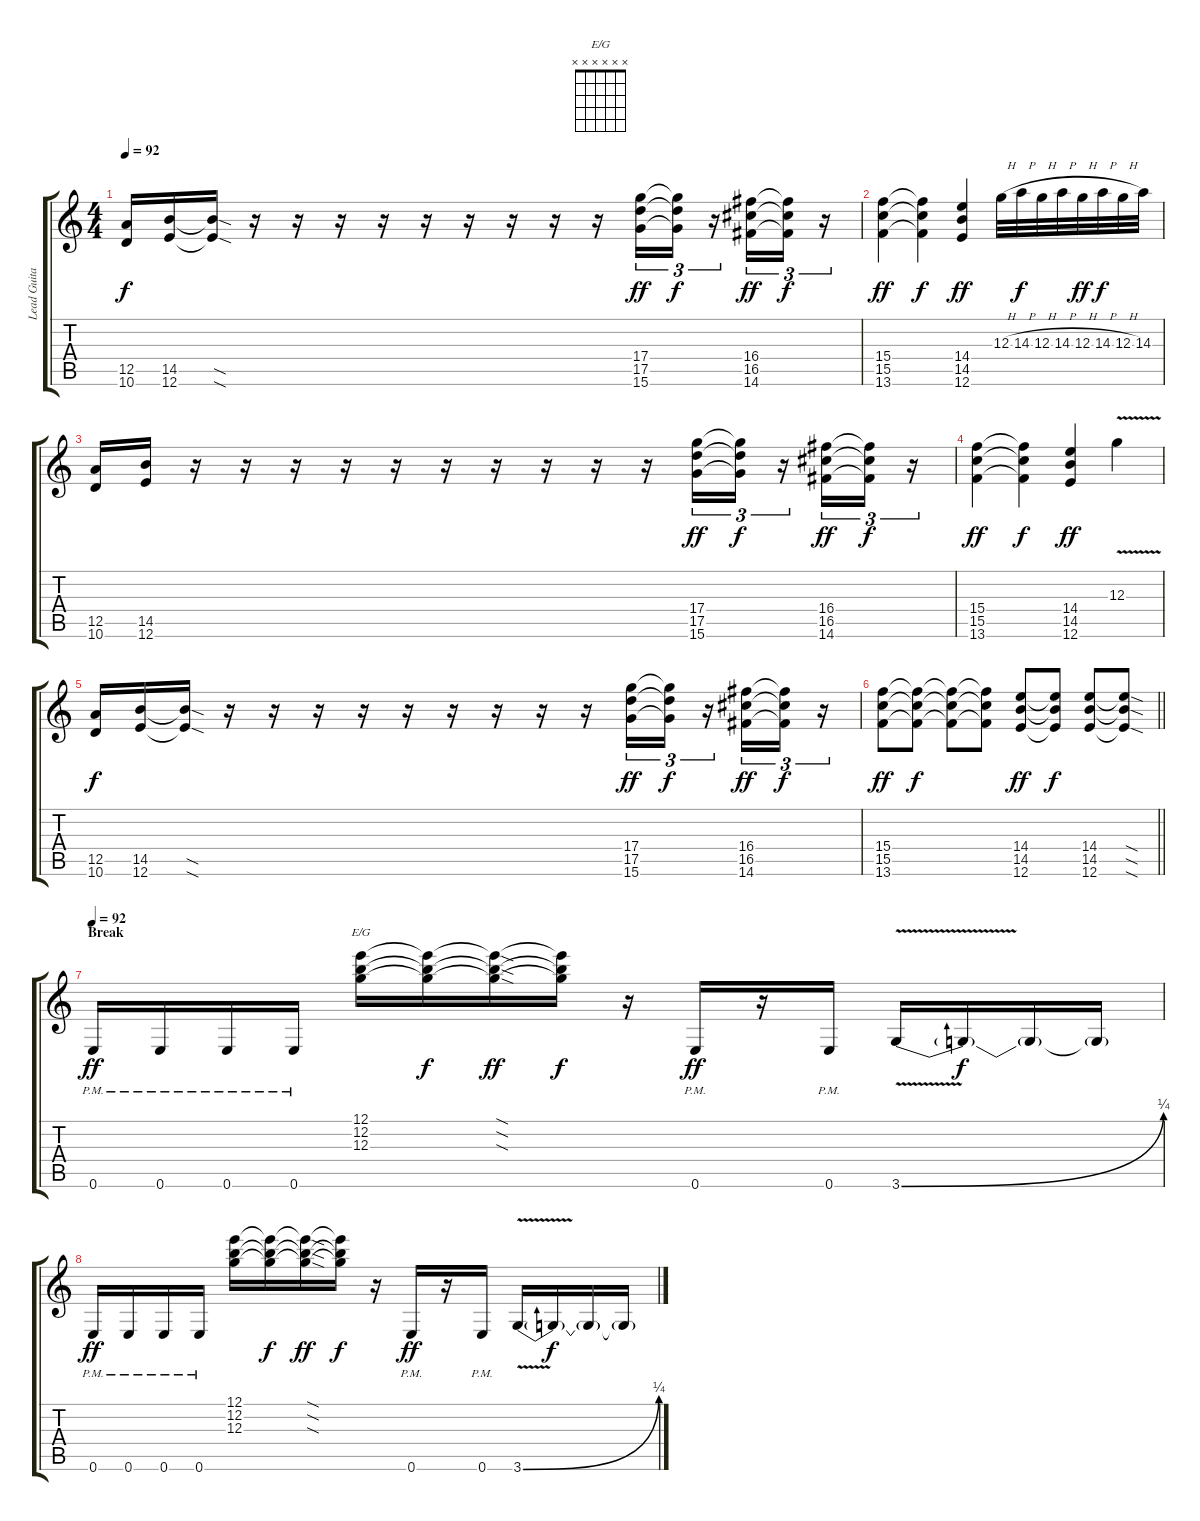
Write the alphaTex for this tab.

\track ("Lead Guitar" "Lead Guita") {instrument distortionguitar}
\staff {score tabs}
\tuning (E4 B3 G3 D3 A2 E2) {hide}
\chord ("E/G" x x x x x x)
\ts (4 4)
\tempo 92
\clef g2
\ks c
(12.5 10.6).16{dy f} (14.5 12.6).16 (14.5{sod t} 12.6{sod t}).16 r.16 r.16 r.16 r.16 r.16 r.16 r.16 r.16 r.16 (17.4 17.5 15.6).16{tu (3 2) dy ff} (17.4{t} 17.5{t} 15.6{t}).16{tu (3 2) dy f} r.16{tu (3 2)} (16.4 16.5 14.6).16{tu (3 2) dy ff} (16.4{t} 16.5{t} 14.6{t}).16{tu (3 2) dy f} r.16{tu (3 2)} |
(15.4 15.5 13.6).4{dy ff} (15.4{t} 15.5{t} 13.6{t}).4{dy f} (14.4 14.5 12.6).4{dy ff} 12.3{h}.32 14.3{h}.32{dy f} 12.3{h}.32 14.3{h}.32 12.3{h}.32{dy ff} 14.3{h}.32{dy f} 12.3{h}.32 14.3.32 |
(12.5 10.6).16 (14.5 12.6).16 r.16 r.16 r.16 r.16 r.16 r.16 r.16 r.16 r.16 r.16 (17.4 17.5 15.6).16{tu (3 2) dy ff} (17.4{t} 17.5{t} 15.6{t}).16{tu (3 2) dy f} r.16{tu (3 2)} (16.4 16.5 14.6).16{tu (3 2) dy ff} (16.4{t} 16.5{t} 14.6{t}).16{tu (3 2) dy f} r.16{tu (3 2)} |
(15.4 15.5 13.6).4{dy ff} (15.4{t} 15.5{t} 13.6{t}).4{dy f} (14.4 14.5 12.6).4{dy ff} 12.3{v}.4 |
(12.5 10.6).16{dy f} (14.5 12.6).16 (14.5{sod t} 12.6{sod t}).16 r.16 r.16 r.16 r.16 r.16 r.16 r.16 r.16 r.16 (17.4 17.5 15.6).16{tu (3 2) dy ff} (17.4{t} 17.5{t} 15.6{t}).16{tu (3 2) dy f} r.16{tu (3 2)} (16.4 16.5 14.6).16{tu (3 2) dy ff} (16.4{t} 16.5{t} 14.6{t}).16{tu (3 2) dy f} r.16{tu (3 2)} |
\barLineRight lightlight
(15.4 15.5 13.6).8{dy ff} (15.4{t} 15.5{t} 13.6{t}).8{dy f} (15.4{t} 15.5{t} 13.6{t}).8 (15.4{t} 15.5{t} 13.6{t}).8 (14.4 14.5 12.6).8{dy ff} (14.4{t} 14.5{t} 12.6{t}).8{dy f} (14.4 14.5 12.6).8 (14.4{sod t} 14.5{sod t} 12.6{sod t}).8 |
\section ("" "Break")
\tempo 92
0.6{pm}.16{dy ff} 0.6{pm}.16 0.6{pm}.16 0.6{pm}.16 (12.1 12.2 12.3).16{ch "E/G"} (12.1{t} 12.2{t} 12.3{t}).16{dy f} (12.1{sod t} 12.2{sod t} 12.3{sod t}).16{dy ff} (12.1{t} 12.2{t} 12.3{t}).16{dy f} r.16 0.6{pm}.16{dy ff} r.16 0.6{pm}.16 3.6{be (bend 0 0 60 1) v}.16 3.6{t}.16{dy f} 3.6{t}.16 3.6{t}.16 |
0.6{pm}.16{dy ff} 0.6{pm}.16 0.6{pm}.16 0.6{pm}.16 (12.1 12.2 12.3).16 (12.1{t} 12.2{t} 12.3{t}).16{dy f} (12.1{sod t} 12.2{sod t} 12.3{sod t}).16{dy ff} (12.1{t} 12.2{t} 12.3{t}).16{dy f} r.16 0.6{pm}.16{dy ff} r.16 0.6{pm}.16 3.6{be (bend 0 0 60 1) v}.16 3.6{t}.16{dy f} 3.6{t}.16 3.6{t}.16
